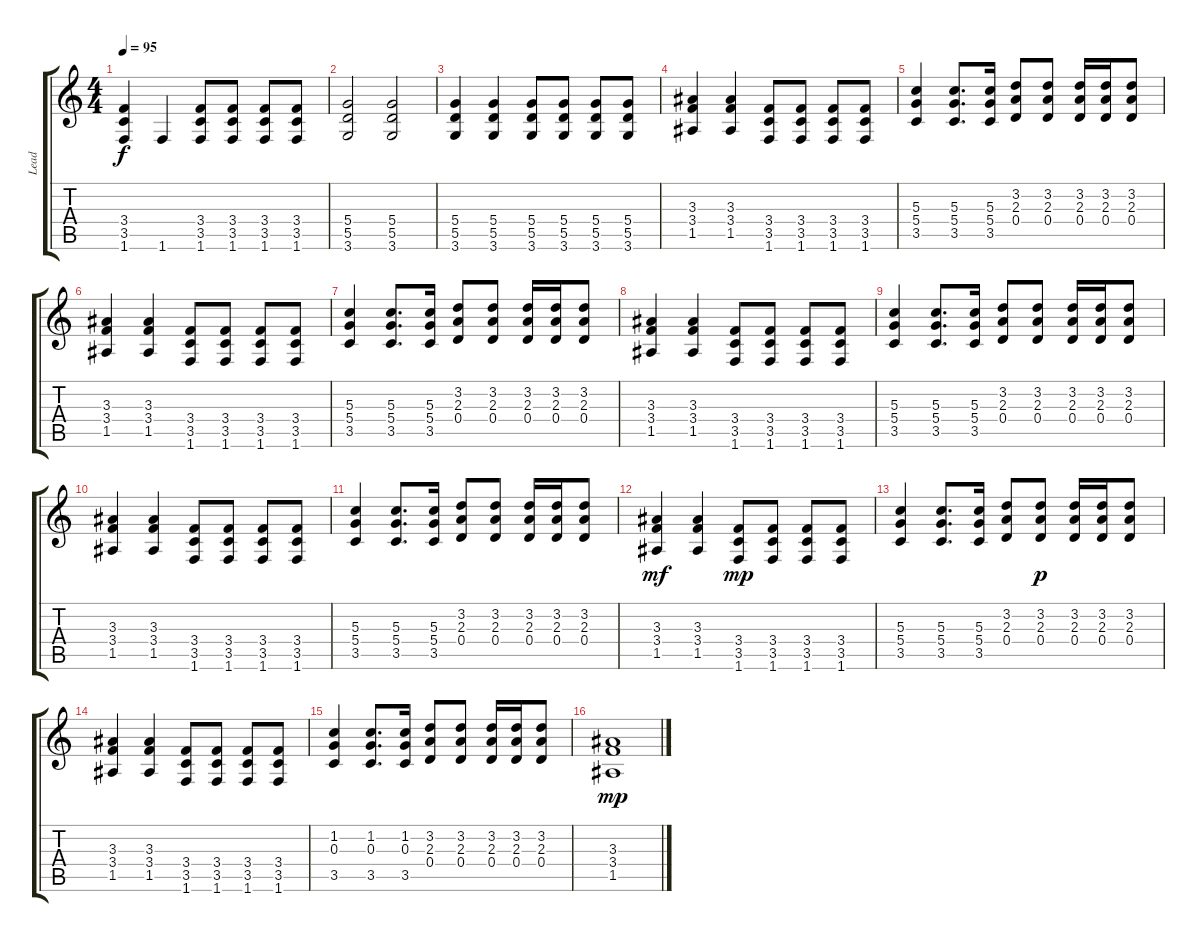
\track ("Lead" "Lead") {instrument overdrivenguitar}
\staff {score tabs}
\tuning (E4 B3 G3 D3 A2 E2) {hide}
\ts (4 4)
\tempo 95
\clef g2
\ks c
(3.4 3.5 1.6).4{dy f} 1.6.4 (3.4 3.5 1.6).8 (3.4 3.5 1.6).8 (3.4 3.5 1.6).8 (3.4 3.5 1.6).8 |
(5.4 5.5 3.6).2 (5.4 5.5 3.6).2 |
(5.4 5.5 3.6).4 (5.4 5.5 3.6).4 (5.4 5.5 3.6).8 (5.4 5.5 3.6).8 (5.4 5.5 3.6).8 (5.4 5.5 3.6).8 |
(3.3 3.4 1.5).4 (3.3 3.4 1.5).4 (3.4 3.5 1.6).8 (3.4 3.5 1.6).8 (3.4 3.5 1.6).8 (3.4 3.5 1.6).8 |
(5.3 5.4 3.5).4 (5.3 5.4 3.5).8{d} (5.3 5.4 3.5).16 (3.2 2.3 0.4).8 (3.2 2.3 0.4).8 (3.2 2.3 0.4).16 (3.2 2.3 0.4).16 (3.2 2.3 0.4).8 |
(3.3 3.4 1.5).4 (3.3 3.4 1.5).4 (3.4 3.5 1.6).8 (3.4 3.5 1.6).8 (3.4 3.5 1.6).8 (3.4 3.5 1.6).8 |
(5.3 5.4 3.5).4 (5.3 5.4 3.5).8{d} (5.3 5.4 3.5).16 (3.2 2.3 0.4).8 (3.2 2.3 0.4).8 (3.2 2.3 0.4).16 (3.2 2.3 0.4).16 (3.2 2.3 0.4).8 |
(3.3 3.4 1.5).4 (3.3 3.4 1.5).4 (3.4 3.5 1.6).8 (3.4 3.5 1.6).8 (3.4 3.5 1.6).8 (3.4 3.5 1.6).8 |
(5.3 5.4 3.5).4 (5.3 5.4 3.5).8{d} (5.3 5.4 3.5).16 (3.2 2.3 0.4).8 (3.2 2.3 0.4).8 (3.2 2.3 0.4).16 (3.2 2.3 0.4).16 (3.2 2.3 0.4).8 |
(3.3 3.4 1.5).4 (3.3 3.4 1.5).4 (3.4 3.5 1.6).8 (3.4 3.5 1.6).8 (3.4 3.5 1.6).8 (3.4 3.5 1.6).8 |
(5.3 5.4 3.5).4 (5.3 5.4 3.5).8{d} (5.3 5.4 3.5).16 (3.2 2.3 0.4).8 (3.2 2.3 0.4).8 (3.2 2.3 0.4).16 (3.2 2.3 0.4).16 (3.2 2.3 0.4).8 |
(3.3 3.4 1.5).4{dy mf} (3.3 3.4 1.5).4 (3.4 3.5 1.6).8{dy mp} (3.4 3.5 1.6).8 (3.4 3.5 1.6).8 (3.4 3.5 1.6).8 |
(5.3 5.4 3.5).4 (5.3 5.4 3.5).8{d} (5.3 5.4 3.5).16 (3.2 2.3 0.4).8 (3.2 2.3 0.4).8{dy p} (3.2 2.3 0.4).16 (3.2 2.3 0.4).16 (3.2 2.3 0.4).8 |
(3.3 3.4 1.5).4 (3.3 3.4 1.5).4 (3.4 3.5 1.6).8 (3.4 3.5 1.6).8 (3.4 3.5 1.6).8 (3.4 3.5 1.6).8 |
(1.2 0.3 3.5).4 (1.2 0.3 3.5).8{d} (1.2 0.3 3.5).16 (3.2 2.3 0.4).8 (3.2 2.3 0.4).8 (3.2 2.3 0.4).16 (3.2 2.3 0.4).16 (3.2 2.3 0.4).8 |
(3.3 3.4 1.5).1{dy mp}
